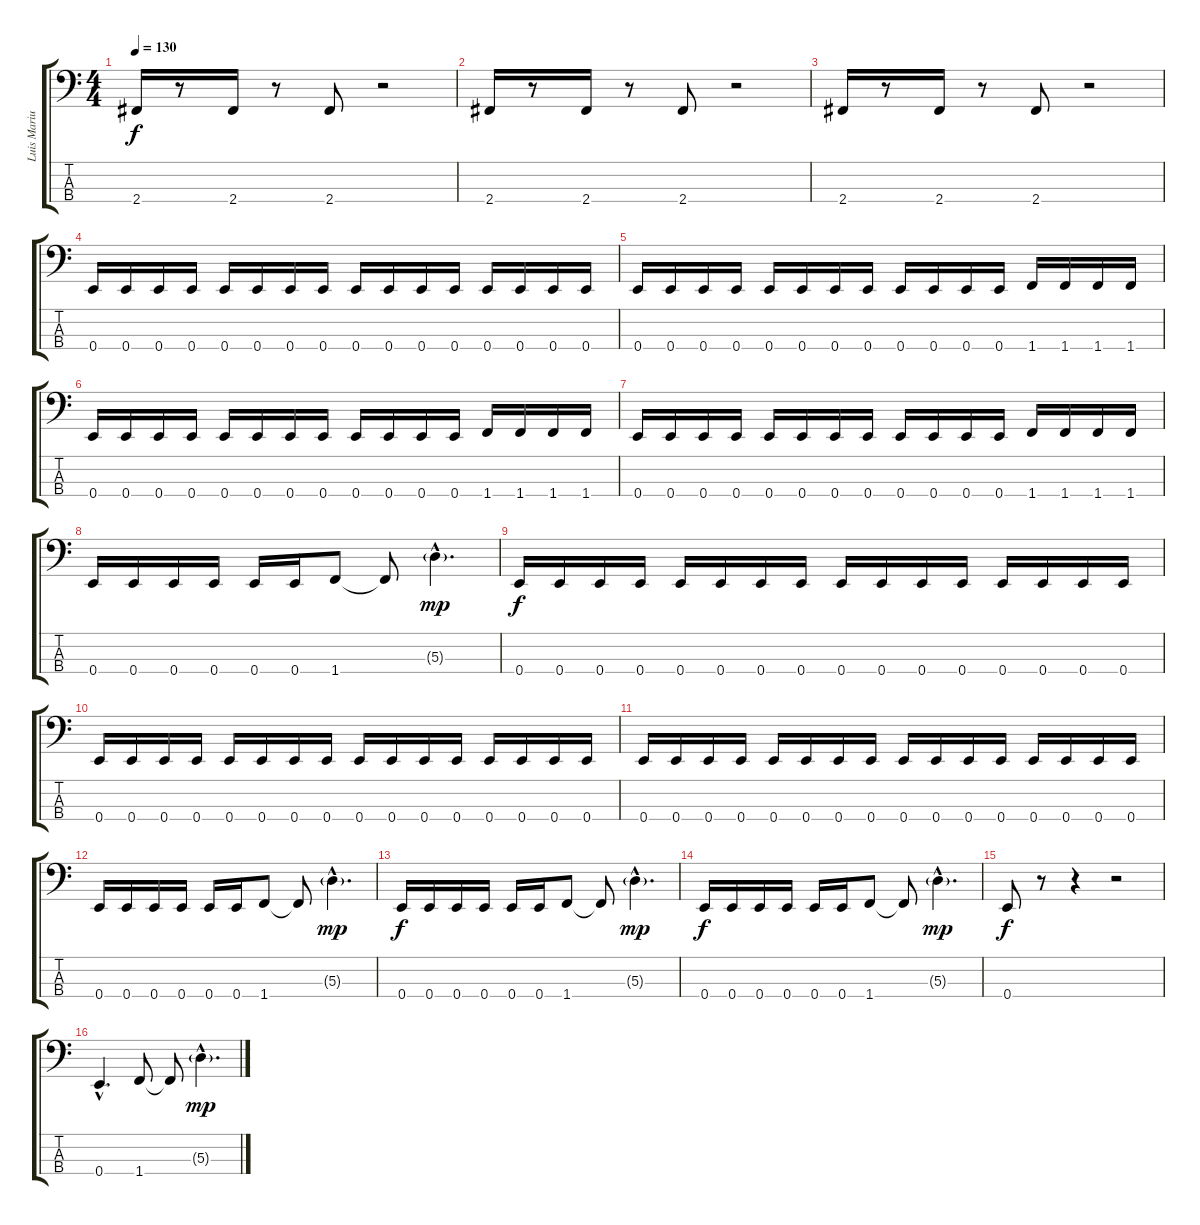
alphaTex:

\track ("Luis Mariuti" "Luis Mariu") {instrument electricbasspick}
\staff {score tabs}
\tuning (G2 D2 A1 E1) {hide}
\ts (4 4)
\tempo 130
\clef f4
\ks c
2.4.16{dy f} r.8 2.4.16 r.8 2.4.8 r.2 |
2.4.16 r.8 2.4.16 r.8 2.4.8 r.2 |
2.4.16 r.8 2.4.16 r.8 2.4.8 r.2 |
0.4.16 0.4.16 0.4.16 0.4.16 0.4.16 0.4.16 0.4.16 0.4.16 0.4.16 0.4.16 0.4.16 0.4.16 0.4.16 0.4.16 0.4.16 0.4.16 |
0.4.16 0.4.16 0.4.16 0.4.16 0.4.16 0.4.16 0.4.16 0.4.16 0.4.16 0.4.16 0.4.16 0.4.16 1.4.16 1.4.16 1.4.16 1.4.16 |
0.4.16 0.4.16 0.4.16 0.4.16 0.4.16 0.4.16 0.4.16 0.4.16 0.4.16 0.4.16 0.4.16 0.4.16 1.4.16 1.4.16 1.4.16 1.4.16 |
0.4.16 0.4.16 0.4.16 0.4.16 0.4.16 0.4.16 0.4.16 0.4.16 0.4.16 0.4.16 0.4.16 0.4.16 1.4.16 1.4.16 1.4.16 1.4.16 |
0.4.16 0.4.16 0.4.16 0.4.16 0.4.16 0.4.16 1.4.8 1.4{t}.8 5.3{g hac}.4{d dy mp} |
0.4.16{dy f} 0.4.16 0.4.16 0.4.16 0.4.16 0.4.16 0.4.16 0.4.16 0.4.16 0.4.16 0.4.16 0.4.16 0.4.16 0.4.16 0.4.16 0.4.16 |
0.4.16 0.4.16 0.4.16 0.4.16 0.4.16 0.4.16 0.4.16 0.4.16 0.4.16 0.4.16 0.4.16 0.4.16 0.4.16 0.4.16 0.4.16 0.4.16 |
0.4.16 0.4.16 0.4.16 0.4.16 0.4.16 0.4.16 0.4.16 0.4.16 0.4.16 0.4.16 0.4.16 0.4.16 0.4.16 0.4.16 0.4.16 0.4.16 |
0.4.16 0.4.16 0.4.16 0.4.16 0.4.16 0.4.16 1.4.8 1.4{t}.8 5.3{g hac}.4{d dy mp} |
0.4.16{dy f} 0.4.16 0.4.16 0.4.16 0.4.16 0.4.16 1.4.8 1.4{t}.8 5.3{g hac}.4{d dy mp} |
0.4.16{dy f} 0.4.16 0.4.16 0.4.16 0.4.16 0.4.16 1.4.8 1.4{t}.8 5.3{g hac}.4{d dy mp} |
0.4.8{dy f} r.8 r.4 r.2 |
0.4{hac}.4{d} 1.4.8 1.4{t}.8 5.3{g hac}.4{d dy mp}
